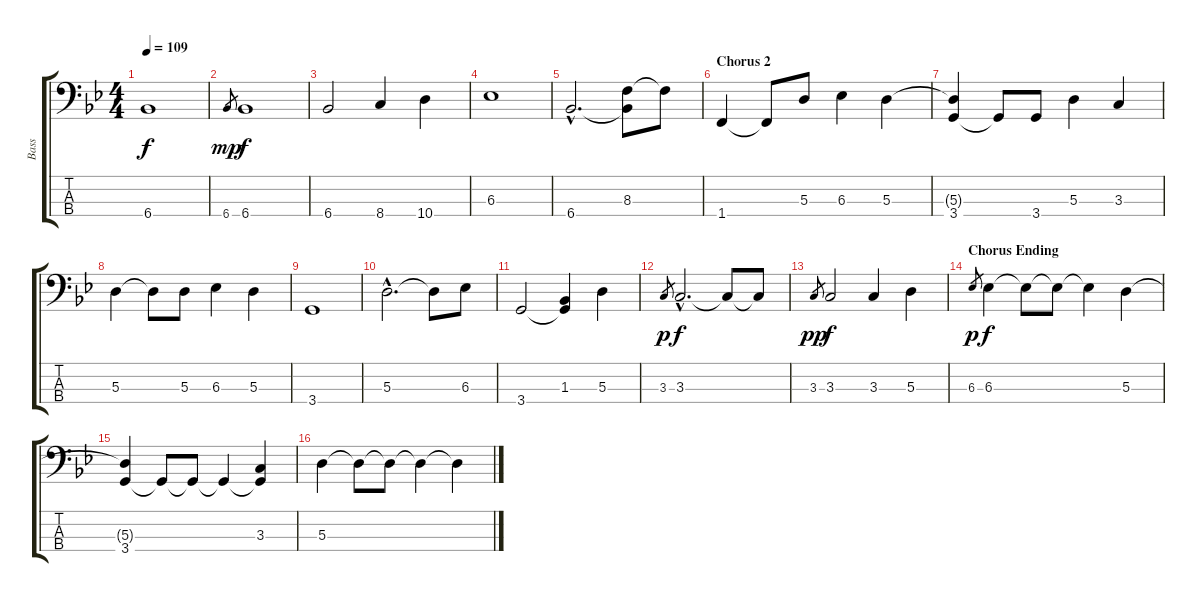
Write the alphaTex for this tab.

\track ("Bass" "Bass") {instrument electricbasspick}
\staff {score tabs}
\tuning (G2 D2 A1 E1) {hide}
\ts (4 4)
\tempo 109
\clef f4
\ks bb
6.4.1{dy f} |
6.4.8{gr dy mp} 6.4.1{dy f} |
6.4.2 8.4.4 10.4.4 |
6.3.1 |
6.4{hac}.2{d} (8.3 6.4{t}).8 8.3{t}.8 |
\section ("" "Chorus 2")
1.4.4 1.4{t}.8 5.3.8 6.3.4 5.3.4 |
(5.3{t} 3.4).4 3.4{t}.8 3.4.8 5.3.4 3.3.4 |
5.3.4 5.3{t}.8 5.3.8 6.3.4 5.3.4 |
3.4.1 |
5.3{hac}.2{d} 5.3{t}.8 6.3.8 |
3.4.2 (1.3 3.4{t}).4 5.3.4 |
3.3.8{gr dy p} 3.3{hac}.2{d dy f} 3.3{t}.8 3.3{t}.8 |
3.3.8{gr dy pp} 3.3.2{dy f} 3.3.4 5.3.4 |
\section ("" "Chorus Ending")
6.3.8{gr dy p} 6.3.4{dy f} 6.3{t}.8 6.3{t}.8 6.3{t}.4 5.3.4 |
(5.3{t} 3.4).4 3.4{t}.8 3.4{t}.8 3.4{t}.4 (3.3 3.4{t}).4 |
5.3.4 5.3{t}.8 5.3{t}.8 5.3{t}.4 5.3{t}.4
